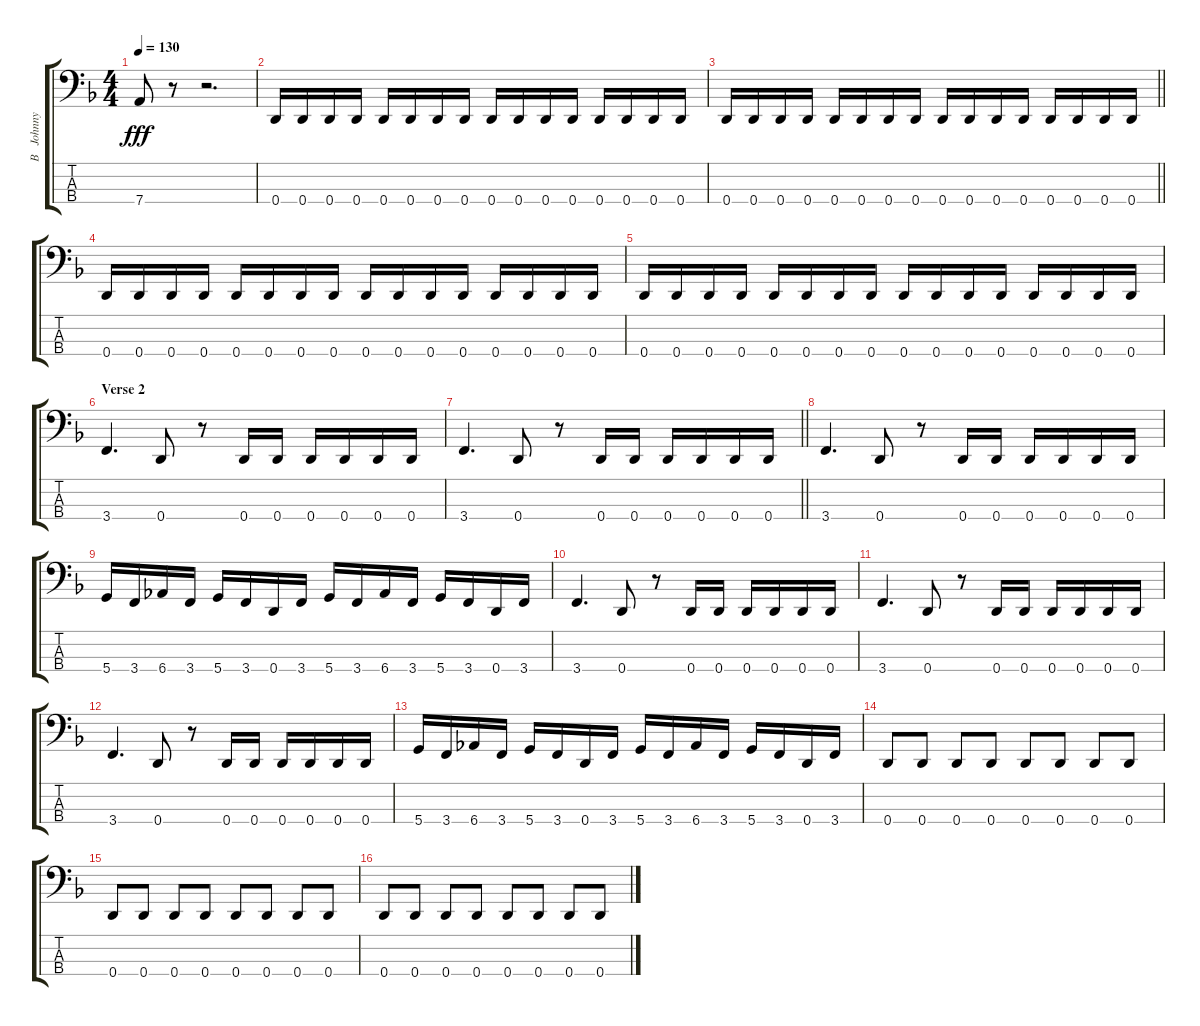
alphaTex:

\track ("B   Johnny Christ" "B   Johnny") {instrument electricbasspick}
\staff {score tabs}
\tuning (G2 D2 A1 D1) {hide}
\ts (4 4)
\tempo 130
\clef f4
\ks dminor
7.4.8{dy fff} r.8 r.2{d} |
0.4.16 0.4.16 0.4.16 0.4.16 0.4.16 0.4.16 0.4.16 0.4.16 0.4.16 0.4.16 0.4.16 0.4.16 0.4.16 0.4.16 0.4.16 0.4.16 |
\barLineRight lightlight
0.4.16 0.4.16 0.4.16 0.4.16 0.4.16 0.4.16 0.4.16 0.4.16 0.4.16 0.4.16 0.4.16 0.4.16 0.4.16 0.4.16 0.4.16 0.4.16 |
0.4.16 0.4.16 0.4.16 0.4.16 0.4.16 0.4.16 0.4.16 0.4.16 0.4.16 0.4.16 0.4.16 0.4.16 0.4.16 0.4.16 0.4.16 0.4.16 |
0.4.16 0.4.16 0.4.16 0.4.16 0.4.16 0.4.16 0.4.16 0.4.16 0.4.16 0.4.16 0.4.16 0.4.16 0.4.16 0.4.16 0.4.16 0.4.16 |
\section ("" "Verse 2")
3.4.4{d} 0.4.8 r.8 0.4.16 0.4.16 0.4.16 0.4.16 0.4.16 0.4.16 |
\barLineRight lightlight
3.4.4{d} 0.4.8 r.8 0.4.16 0.4.16 0.4.16 0.4.16 0.4.16 0.4.16 |
3.4.4{d} 0.4.8 r.8 0.4.16 0.4.16 0.4.16 0.4.16 0.4.16 0.4.16 |
5.4.16 3.4.16 6.4.16 3.4.16 5.4.16 3.4.16 0.4.16 3.4.16 5.4.16 3.4.16 6.4.16 3.4.16 5.4.16 3.4.16 0.4.16 3.4.16 |
3.4.4{d} 0.4.8 r.8 0.4.16 0.4.16 0.4.16 0.4.16 0.4.16 0.4.16 |
3.4.4{d} 0.4.8 r.8 0.4.16 0.4.16 0.4.16 0.4.16 0.4.16 0.4.16 |
3.4.4{d} 0.4.8 r.8 0.4.16 0.4.16 0.4.16 0.4.16 0.4.16 0.4.16 |
5.4.16 3.4.16 6.4.16 3.4.16 5.4.16 3.4.16 0.4.16 3.4.16 5.4.16 3.4.16 6.4.16 3.4.16 5.4.16 3.4.16 0.4.16 3.4.16 |
0.4.8 0.4.8 0.4.8 0.4.8 0.4.8 0.4.8 0.4.8 0.4.8 |
0.4.8 0.4.8 0.4.8 0.4.8 0.4.8 0.4.8 0.4.8 0.4.8 |
0.4.8 0.4.8 0.4.8 0.4.8 0.4.8 0.4.8 0.4.8 0.4.8
